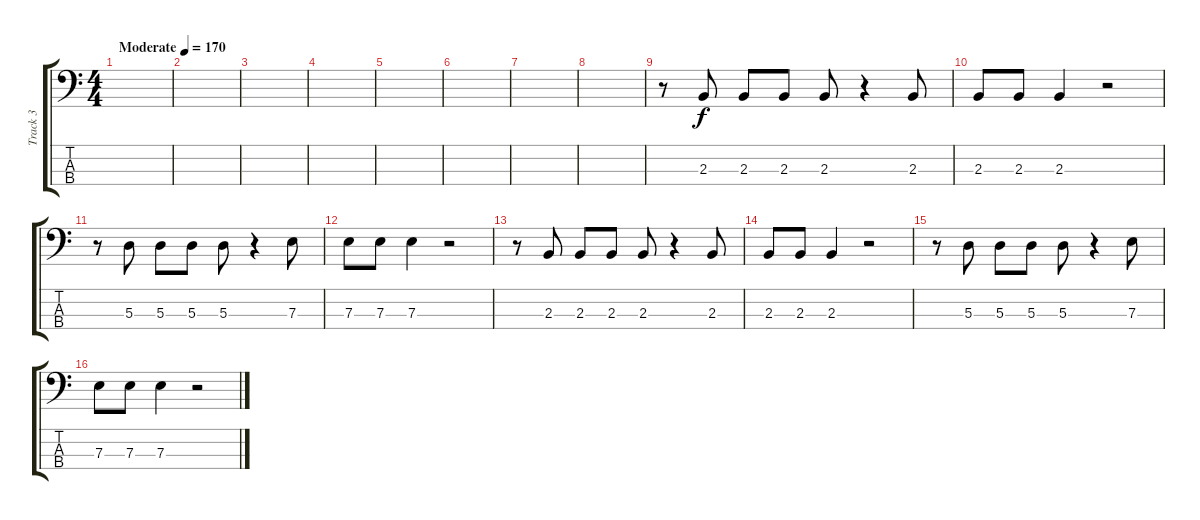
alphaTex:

\track ("Track 3" "Track 3") {instrument electricbasspick}
\staff {score tabs}
\tuning (G2 D2 A1 E1) {hide}
\ts (4 4)
\tempo (170 "Moderate")
\clef f4
\ks c
|
|
|
|
|
|
|
|
r.8 2.3.8 2.3.8 2.3.8 2.3.8 r.4 2.3.8 |
2.3.8 2.3.8 2.3.4 r.2 |
r.8 5.3.8 5.3.8 5.3.8 5.3.8 r.4 7.3.8 |
7.3.8 7.3.8 7.3.4 r.2 |
r.8 2.3.8 2.3.8 2.3.8 2.3.8 r.4 2.3.8 |
2.3.8 2.3.8 2.3.4 r.2 |
r.8 5.3.8 5.3.8 5.3.8 5.3.8 r.4 7.3.8 |
7.3.8 7.3.8 7.3.4 r.2
